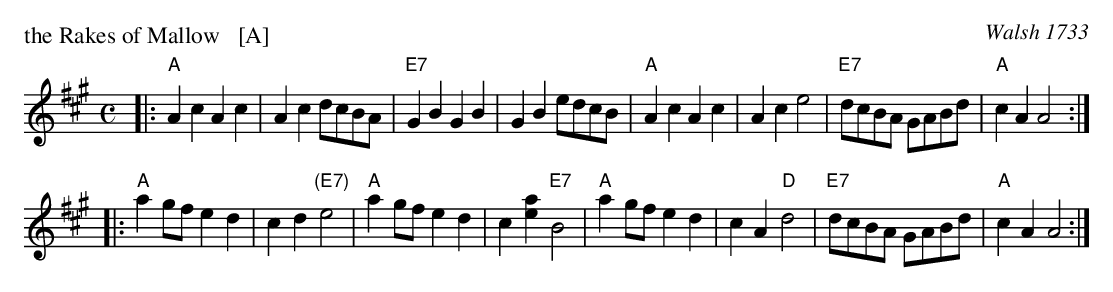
X:1
P: the Rakes of Mallow   [A]
O: Walsh 1733
M: C
L: 1/4
K: A
|:\
"A"Ac Ac | Ac d/c/B/A/ | "E7"GB GB | GB e/d/c/B/ |\
"A"Ac Ac | Ac e2 |  "E7"d/c/B/A/ G/A/B/d/ | "A"cA A2 :|
|:\
"A"ag/f/ ed | cd "(E7)"e2 | "A"ag/f/ ed | c[ae] "E7"B2 |\
"A"ag/f/ ed | cA "D"d2 | "E7"d/c/B/A/ G/A/B/d/ | "A"cA A2 :|
